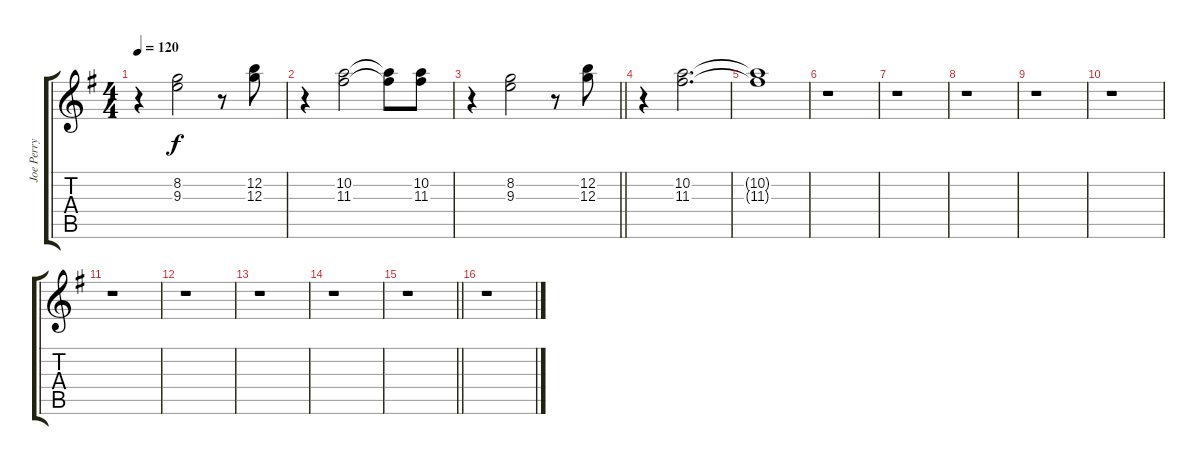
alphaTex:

\track ("Joe Perry" "Joe Perry") {instrument overdrivenguitar}
\staff {score tabs}
\tuning (E4 B3 G3 D3 A2 E2) {hide}
\ts (4 4)
\tempo 120
\clef g2
\ks g
r.4{dy f} (8.2 9.3).2 r.8 (12.2 12.3).8 |
r.4 (10.2 11.3).2 (10.2{t} 11.3{t}).8 (10.2 11.3).8 |
\barLineRight lightlight
r.4 (8.2 9.3).2 r.8 (12.2 12.3).8 |
r.4 (10.2 11.3).2{d} |
(10.2{t} 11.3{t}).1 |
r.1 |
r.1 |
r.1 |
r.1 |
r.1 |
r.1 |
r.1 |
r.1 |
r.1 |
\barLineRight lightlight
r.1 |
r.1
